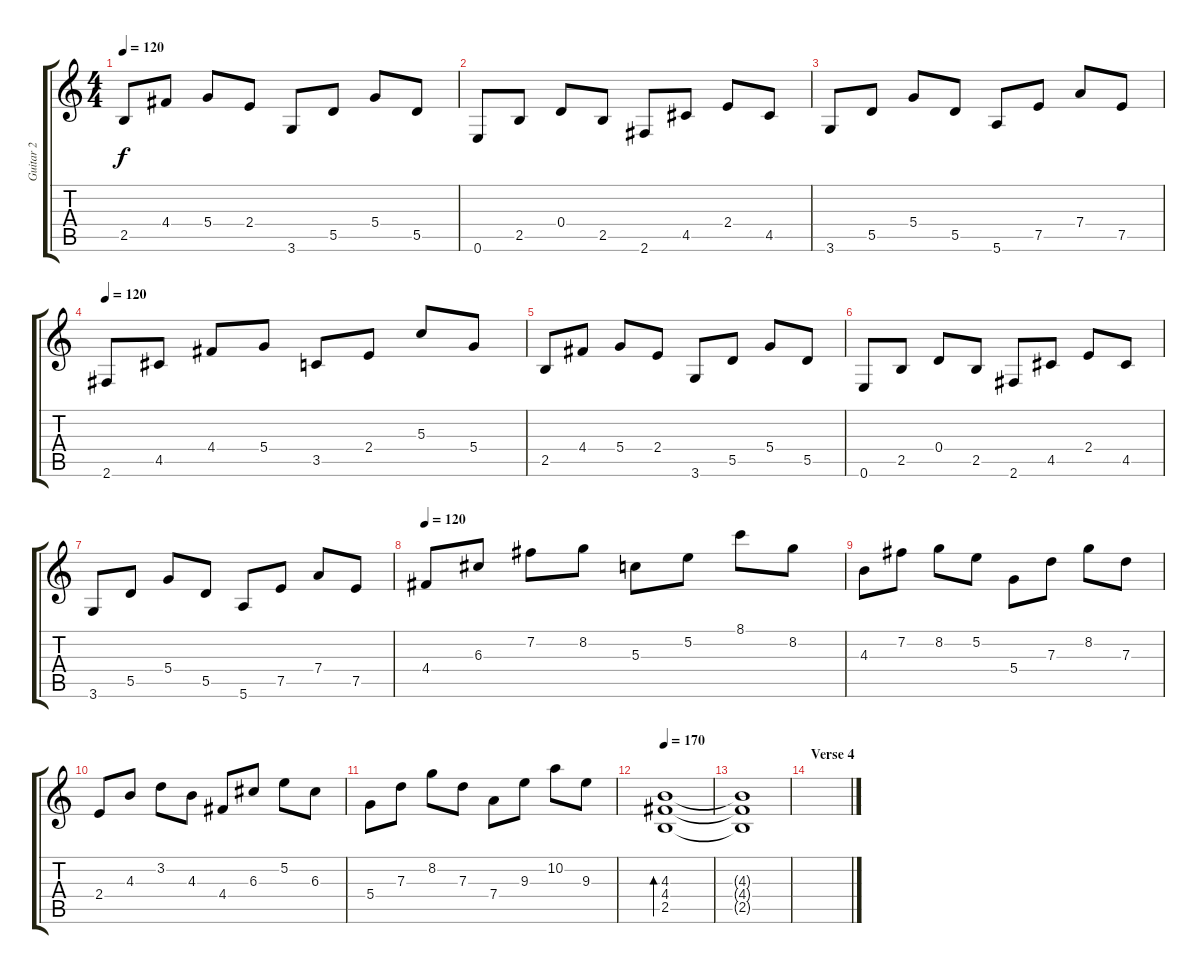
\track ("Guitar 2" "Guitar 2") {instrument distortionguitar}
\staff {score tabs}
\tuning (E4 B3 G3 D3 A2 E2) {hide}
\ts (4 4)
\tempo 120
\clef g2
\ks c
2.5.8{dy f} 4.4.8 5.4.8 2.4.8 3.6.8 5.5.8 5.4.8 5.5.8 |
0.6.8{instrument acousticguitarsteel} 2.5.8 0.4.8 2.5.8 2.6.8 4.5.8 2.4.8 4.5.8 |
3.6.8 5.5.8 5.4.8 5.5.8 5.6.8 7.5.8 7.4.8 7.5.8 |
\tempo 120
2.6.8{volume 13 instrument acousticguitarsteel} 4.5.8 4.4.8 5.4.8 3.5.8 2.4.8 5.3.8 5.4.8 |
2.5.8 4.4.8 5.4.8 2.4.8 3.6.8 5.5.8 5.4.8 5.5.8 |
0.6.8{instrument acousticguitarsteel} 2.5.8 0.4.8 2.5.8 2.6.8 4.5.8 2.4.8 4.5.8 |
3.6.8 5.5.8 5.4.8 5.5.8 5.6.8 7.5.8 7.4.8 7.5.8 |
\tempo 120
4.4.8{volume 13 instrument acousticguitarsteel} 6.3.8 7.2.8 8.2.8 5.3.8 5.2.8 8.1.8 8.2.8 |
4.3.8 7.2.8 8.2.8 5.2.8 5.4.8 7.3.8 8.2.8 7.3.8 |
2.4.8{instrument acousticguitarsteel} 4.3.8 3.2.8 4.3.8 4.4.8 6.3.8 5.2.8 6.3.8 |
5.4.8 7.3.8 8.2.8 7.3.8 7.4.8 9.3.8 10.2.8 9.3.8 |
\tempo 170
(4.3 4.4 2.5).1{bd 480} |
(4.3{t} 4.4{t} 2.5{t}).1 |
\section ("" "Verse 4")
